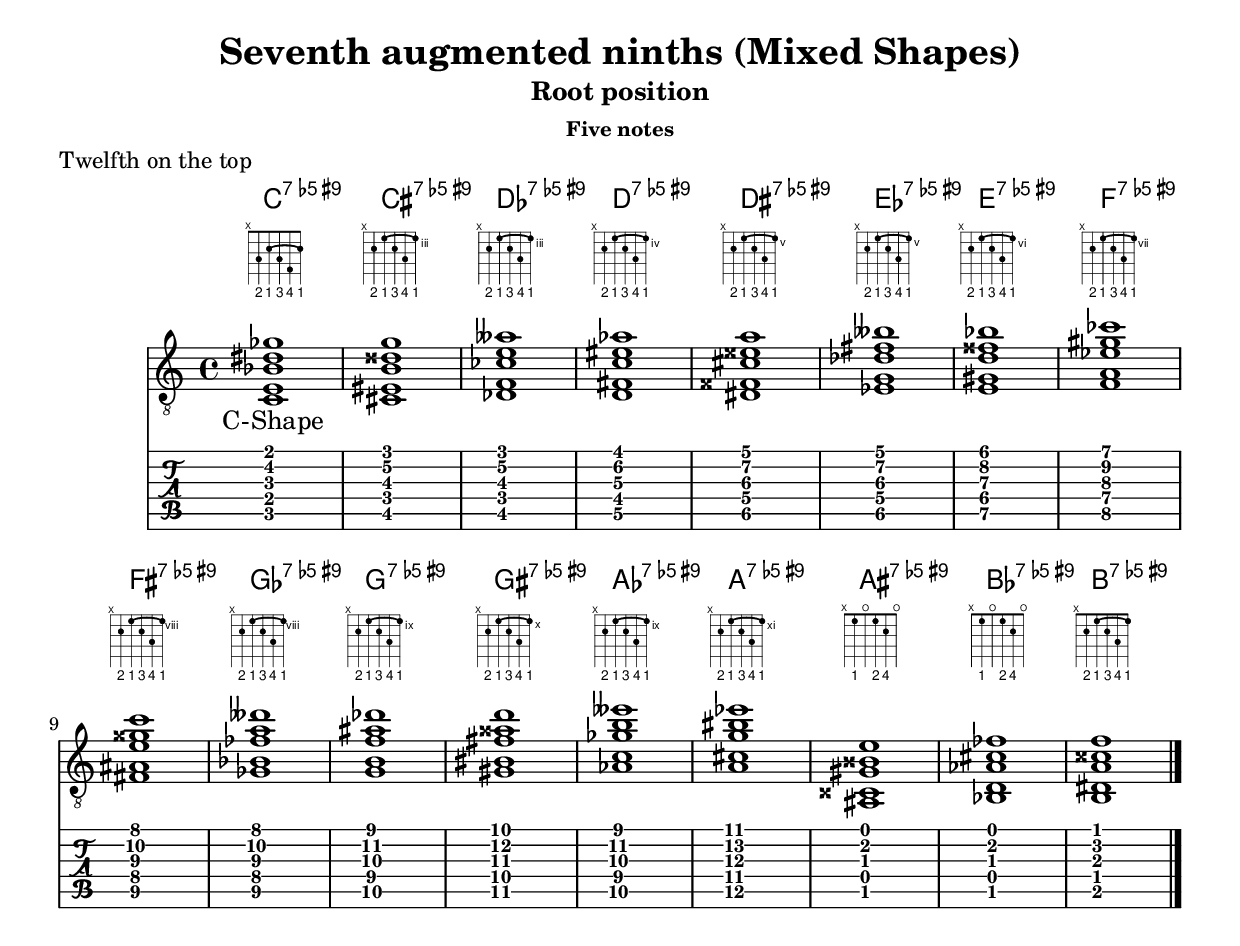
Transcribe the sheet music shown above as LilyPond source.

\version "2.19.15"
%\include "predefined-guitar-fretboards.ly"
\include "../c-shape.ly"
\include "../a-shape.ly"
\include "../g-shape.ly"
\include "../e-shape.ly"
\include "../d-shape.ly"
\include "../alt-shape.ly"

\layout {
   \context { %\Score
      %\override StringNumber.transparent = ##t
      \Voice
      \remove "New_fingering_engraver"
   }
}

\paper {
  print-all-headers = ##t
}

%%%%%%%%%%%%%%%%%%%%%%%%%%%%%%%%%%%%%%%%%%%%%%%%%
%%% SEVENTH AUGMENTED NINTH DIMINISHED FIFTHS %%%
%%%%%%%%%%%%%%%%%%%%%%%%%%%%%%%%%%%%%%%%%%%%%%%%%
seventhaugmentedninthdiminishedfifthsRootPositionFiveNotesTwelfthOnTopChordSymbols = \chordmode {
% * pentads
% ** seventh augmented ninths diminished fifths
% *** root position
% **** five notes
% ***** twelfth on the top
  %\cShape
  \repeat unfold 1 {
    c1:9+.5-
    cis1:9+.5-
    des1:9+.5-
    d1:9+.5-
    dis1:9+.5- 
    es1:9+.5-
    e1:9+.5-
    f1:9+.5-
    fis1:9+.5- 
    ges1:9+.5-
    g1:9+.5-
    gis1:9+.5- 
    as1:9+.5-
    a1:9+.5-
    ais1:9+.5- 
    bes1:9+.5-
    b1:9+.5-
  }
}

seventhaugmentedninthdiminishedfifthsRootPositionFiveNotesTwelfthOnTopShapes = \lyricmode {
% * pentads
% ** seventh augmented ninth diminished fifths
% *** root position
% **** five notes
% ***** twelfth on the top
  \repeat unfold 1 {
    C-Shape \repeat unfold 16 { \skip1 }
  }
}

seventhaugmentedninthdiminishedfifthsRootPositionFiveNotesTwelfthOnTop = \chordmode {
% * pentads
% ** seventh augmented ninths diminished fifths
% *** root position
% **** five notes
% ***** twelfth on the top
  \cShape
  c,:1.3.7.9+.12-
  cis,:1.3.7.9+.12-
  des,:1.3.7.9+.12-
  d,:1.3.7.9+.12-
  dis,:1.3.7.9+.12-
  es,:1.3.7.9+.12-
  e,:1.3.7.9+.12-
  f,:1.3.7.9+.12-
  fis,:1.3.7.9+.12-
  ges,:1.3.7.9+.12-
  g,:1.3.7.9+.12-
  gis,:1.3.7.9+.12-
  as,:1.3.7.9+.12-
  a,:1.3.7.9+.12-
  ais,,:1.3.7.9+.12-
  bes,,:1.3.7.9+.12-
  b,,:1.3.7.9+.12-
  \bar "|."
}




%%%%%%%%%%%%%%%%%%%%%%%%%%%%%%%%%%%%%%%%%%%%%%%%%%
%%%%%%%%%%%%%%% SCORE DEFINITIONS %%%%%%%%%%%%%%%%
%%%%%%%%%%%%%%%%%%%%%%%%%%%%%%%%%%%%%%%%%%%%%%%%%%
%%{
  \score {
    <<
      \new ChordNames {
        \seventhaugmentedninthdiminishedfifthsRootPositionFiveNotesTwelfthOnTopChordSymbols
      }
      \new FretBoards {
        \seventhaugmentedninthdiminishedfifthsRootPositionFiveNotesTwelfthOnTop
      }
      \new Voice = "seventhaugmentedninthdiminishedfifths" {
        \clef "treble_8"
        \seventhaugmentedninthdiminishedfifthsRootPositionFiveNotesTwelfthOnTop
      }
      \new Lyrics \lyricsto "seventhaugmentedninthdiminishedfifths" {
        \seventhaugmentedninthdiminishedfifthsRootPositionFiveNotesTwelfthOnTopShapes
      }
      \new TabStaff {
        \seventhaugmentedninthdiminishedfifthsRootPositionFiveNotesTwelfthOnTop
      }
    >>
    \header {
      title = "Seventh augmented ninths (Mixed Shapes)"
      subtitle = "Root position"
      subsubtitle = "Five notes"
      piece = "Twelfth on the top"
    }
  }
%}

